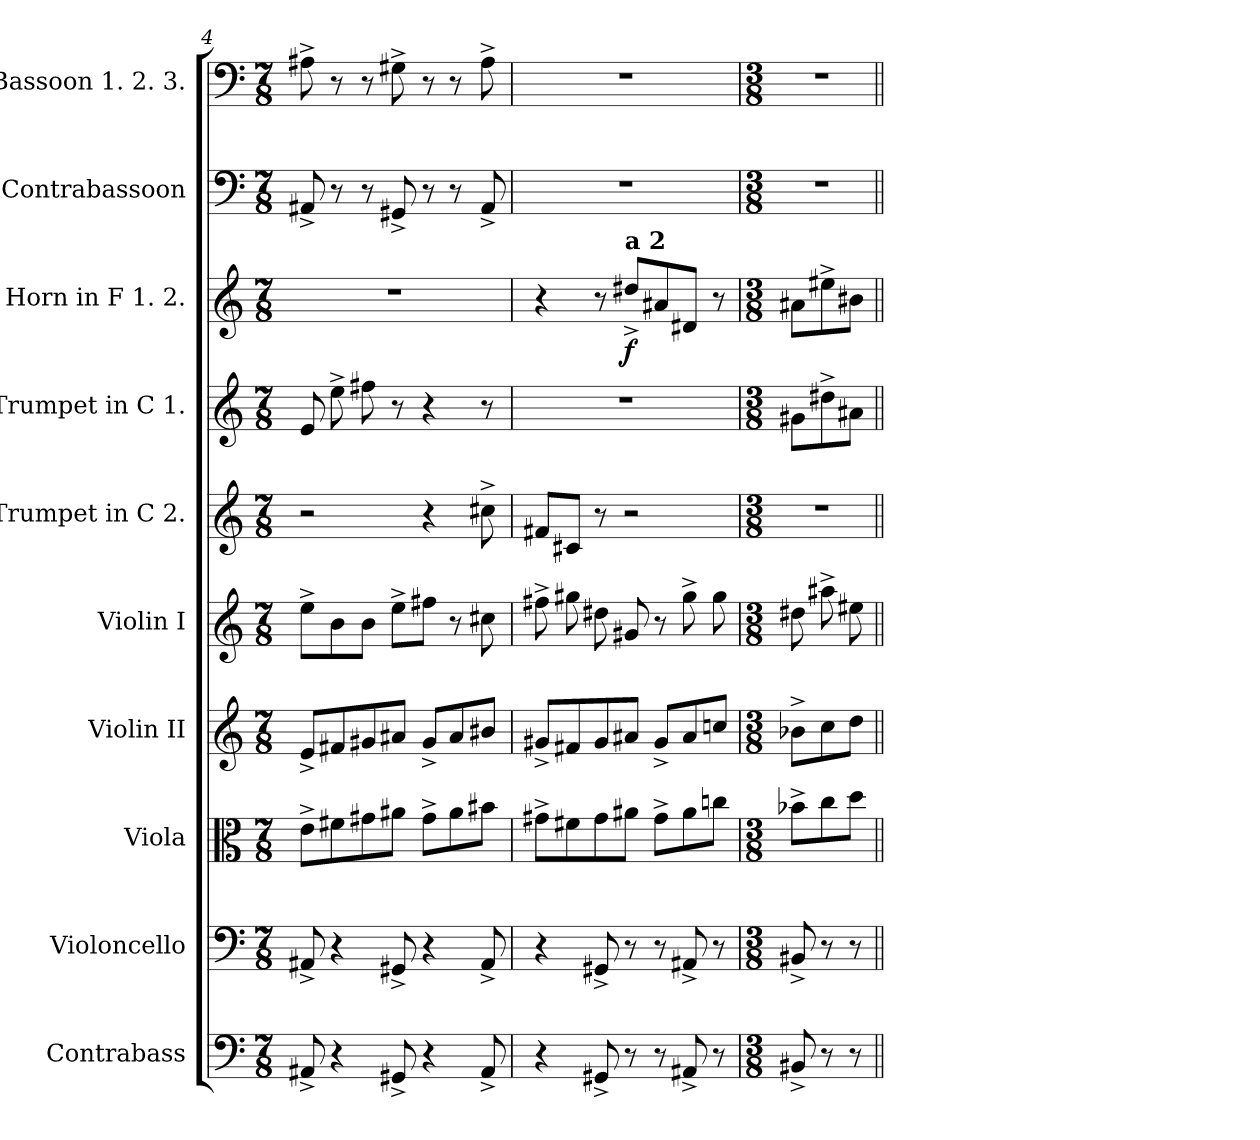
**kern	**kern	**kern	**kern	**kern	**kern	**kern	**kern	**dynam	**kern	**kern
*part10	*part9	*part8	*part7	*part6	*part5	*part4	*part3	*part3	*part2	*part1
*staff10	*staff9	*staff8	*staff7	*staff6	*staff5	*staff4	*staff3	*staff3	*staff2	*staff1
*I"Contrabass	*I"Violoncello	*I"Viola	*I"Violin II	*I"Violin I	*I"Trumpet in C 2.	*I"Trumpet in C 1.	*I"Horn in F 1. 2.	*	*I"Contrabassoon	*I"Bassoon 1. 2. 3.
*I'Cb.	*I'Vc.	*I'Vla.	*I'Vln. II	*I'Vln. I	*	*	*I'Hn.	*	*I'Cbsn.	*I'Bsn.
*clefF4	*clefF4	*clefC3	*clefG2	*clefG2	*clefG2	*clefG2	*clefG2	*	*clefF4	*clefF4
*	*	*	*	*	*	*	*ITrd4c7	*	*	*
*k[]	*k[]	*k[]	*k[]	*k[]	*k[]	*k[]	*k[b-]	*	*k[]	*k[]
*M7/8	*M7/8	*M7/8	*M7/8	*M7/8	*M7/8	*M7/8	*M7/8	*	*M7/8	*M7/8
=4	=4	=4	=4	=4	=4	=4	=4	=4	=4	=4
8AA#X^	8AA#X^	8e^L	8e^L	8ee^L	2r	8e	8%7r	.	8AA#X^	8A#X^
4r	4r	8f#X	8f#X	8b	.	8ee^	.	.	8r	8r
.	.	8g#X	8g#X	8bJ	.	8ff#X	.	.	8r	8r
8GG#X^	8GG#X^	8a#XJ	8a#XJ	8ee^L	.	8r	.	.	8GG#X^	8G#X^
4r	4r	8g#^L	8g#^L	8ff#XJ	4r	4r	.	.	8r	8r
.	.	8a#	8a#	8r	.	.	.	.	8r	8r
8AA#^	8AA#^	8b#XJ	8b#XJ	8cc#X	8cc#X^	8r	.	.	8AA#^	8A#^
=5	=5	=5	=5	=5	=5	=5	=5	=5	=5	=5
4r	4r	8g#X^L	8g#X^L	8ff#X^	8f#X/L	8%7r	4r	.	8%7r	8%7r
.	.	8f#X	8f#X	8gg#X	8c#X/J	.	.	.	.	.
8GG#X^	8GG#X^	8g#	8g#	8dd#X	8r	.	8r	.	.	.
!	!	!	!	!	!	!	!LO:TX:a:B:t=a 2	!	!	!
8r	8r	8a#XJ	8a#XJ	8g#X	2r	.	8g#X^L	f	.	.
8r	8r	8g#^L	8g#^L	8r	.	.	8d#X	.	.	.
8AA#X^	8AA#X^	8a#	8a#	8gg#^	.	.	8G#XJ	.	.	.
8r	8r	8ccnJ	8ccnJ	8gg#	.	.	8r	.	.	.
=6	=6	=6	=6	=6	=6	=6	=6	=6	=6	=6
*M3/8	*M3/8	*M3/8	*M3/8	*M3/8	*M3/8	*M3/8	*M3/8	*	*M3/8	*M3/8
8BB#X^	8BB#X^	8b-X^L	8b-X^L	8dd#X	8%3r	8g#XL	8d#XL	.	8%3r	8%3r
8r	8r	8cc	8cc	8aa#X^	.	8dd#X^	8a#X^	.	.	.
8r	8r	8ddJ	8ddJ	8ee#X	.	8a#XJ	8e#XJ	.	.	.
=||	=||	=||	=||	=||	=||	=||	=||	=||	=||	=||
*-	*-	*-	*-	*-	*-	*-	*-	*-	*-	*-
